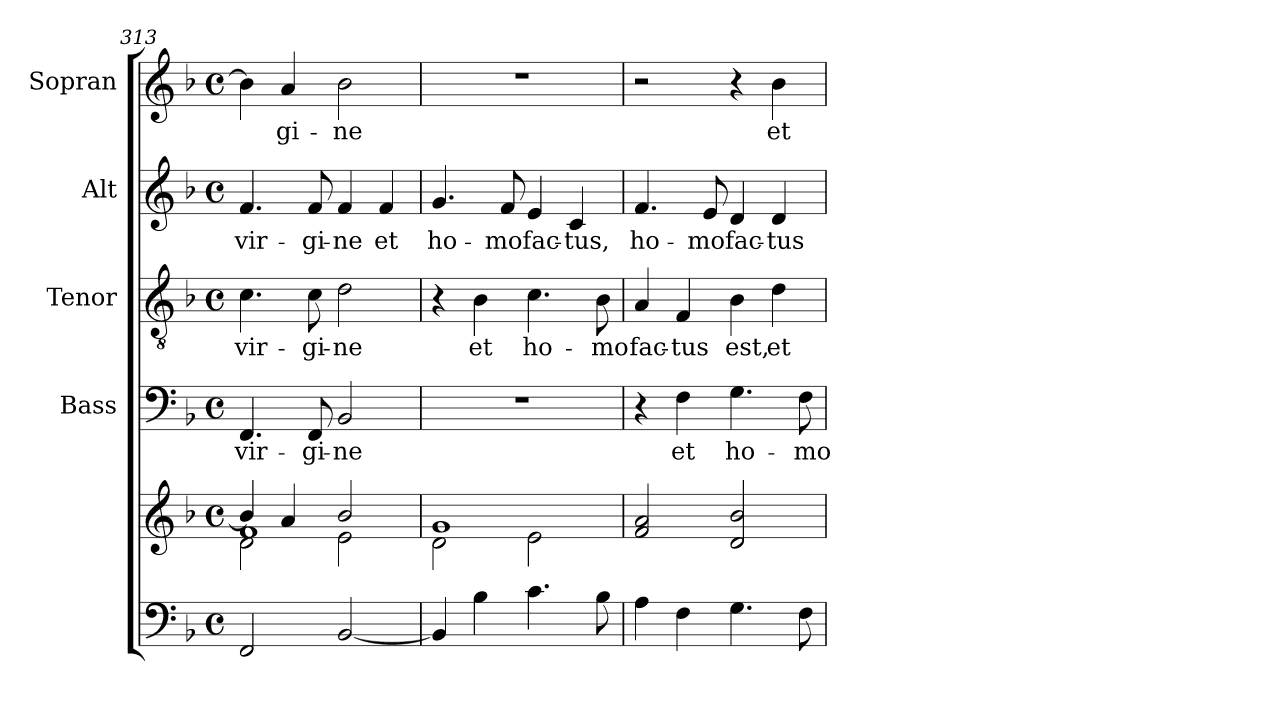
**kern	**kern	**kern	**text	**kern	**text	**kern	**text	**kern	**text
*part5	*part5	*part4	*part4	*part3	*part3	*part2	*part2	*part1	*part1
*staff6	*staff5	*staff4	*staff4	*staff3	*staff3	*staff2	*staff2	*staff1	*staff1
*	*	*I"Bass	*	*I"Tenor	*	*I"Alt	*	*I"Sopran	*
*	*	*I'B.	*	*I'T.	*	*I'A.	*	*I'S.	*
!!LO:LB:g=z
*clefF4	*clefG2	*clefF4	*	*clefGv2	*	*clefG2	*	*clefG2	*
*k[b-]	*k[b-]	*k[b-]	*	*k[b-]	*	*k[b-]	*	*k[b-]	*
*F:	*F:	*F:	*	*F:	*	*F:	*	*F:	*
*M4/4	*M4/4	*M4/4	*	*M4/4	*	*M4/4	*	*M4/4	*
*met(c)	*met(c)	*met(c)	*	*met(c)	*	*met(c)	*	*met(c)	*
=313	=313	=313	=313	=313	=313	=313	=313	=313	=313
*	*^	*	*	*	*	*	*	*	*
*	*	*^	*	*	*	*	*	*	*	*
!	!	!	!	!	!LO:LY:b	!	!LO:LY:b	!	!LO:LY:b	!	!
2FF/	4b-/]	2d\	1f	4.FF/	vir-	4.c\	vir-	4.f/	vir-	4b-\]	.
!	!	!	!	!	!	!	!	!	!	!	!LO:LY:b
.	4a/	.	.	.	.	.	.	.	.	4a/	-gi-
!	!	!	!	!	!LO:LY:b	!	!LO:LY:b	!	!LO:LY:b	!	!
.	.	.	.	8FF/	-gi-	8c\	-gi-	8f/	-gi-	.	.
!	!	!	!	!	!LO:LY:b	!	!LO:LY:b	!	!LO:LY:b	!	!LO:LY:b
[2BB-/	2b-/	2e\	.	2BB-/	-ne	2d\	-ne	4f/	-ne	2b-\	-ne
!	!	!	!	!	!	!	!	!	!LO:LY:b	!	!
.	.	.	.	.	.	.	.	4f/	et	.	.
*	*	*v	*v	*	*	*	*	*	*	*	*
=314	=314	=314	=314	=314	=314	=314	=314	=314	=314	=314
!	!	!	!	!	!	!	!	!LO:LY:b	!	!
4BB-/]	1g	2d\	1r	.	4r	.	4.g/	ho-	1r	.
!	!	!	!	!	!	!LO:LY:b	!	!	!	!
4B-\	.	.	.	.	4B-\	et	.	.	.	.
!	!	!	!	!	!	!	!	!LO:LY:b	!	!
.	.	.	.	.	.	.	8f/	-mo	.	.
!	!	!	!	!	!	!LO:LY:b	!	!LO:LY:b	!	!
4.c\	.	2e\	.	.	4.c\	ho-	4e/	fac-	.	.
!	!	!	!	!	!	!	!	!LO:LY:b	!	!
.	.	.	.	.	.	.	4c/	-tus,	.	.
!	!	!	!	!	!	!LO:LY:b	!	!	!	!
8B-\	.	.	.	.	8B-\	-mo	.	.	.	.
*	*v	*v	*	*	*	*	*	*	*	*
=315	=315	=315	=315	=315	=315	=315	=315	=315	=315
!	!	!	!	!	!LO:LY:b	!	!LO:LY:b	!	!
4A\	2f/ 2a/	4r	.	4A/	fac-	4.f/	ho-	2r	.
!	!	!	!LO:LY:b	!	!LO:LY:b	!	!	!	!
4F\	.	4F\	et	4F/	-tus	.	.	.	.
!	!	!	!	!	!	!	!LO:LY:b	!	!
.	.	.	.	.	.	8e/	-mo	.	.
!	!	!	!LO:LY:b	!	!LO:LY:b	!	!LO:LY:b	!	!
4.G\	2d/ 2b-/	4.G\	ho-	4B-\	est,	4d/	fac-	4r	.
!	!	!	!	!	!LO:LY:b	!	!LO:LY:b	!	!LO:LY:b
.	.	.	.	4d\	et	4d/	-tus	4b-\	et
!	!	!	!LO:LY:b	!	!	!	!	!	!
8F\	.	8F\	-mo	.	.	.	.	.	.
=	=	=	=	=	=	=	=	=	=
*-	*-	*-	*-	*-	*-	*-	*-	*-	*-
